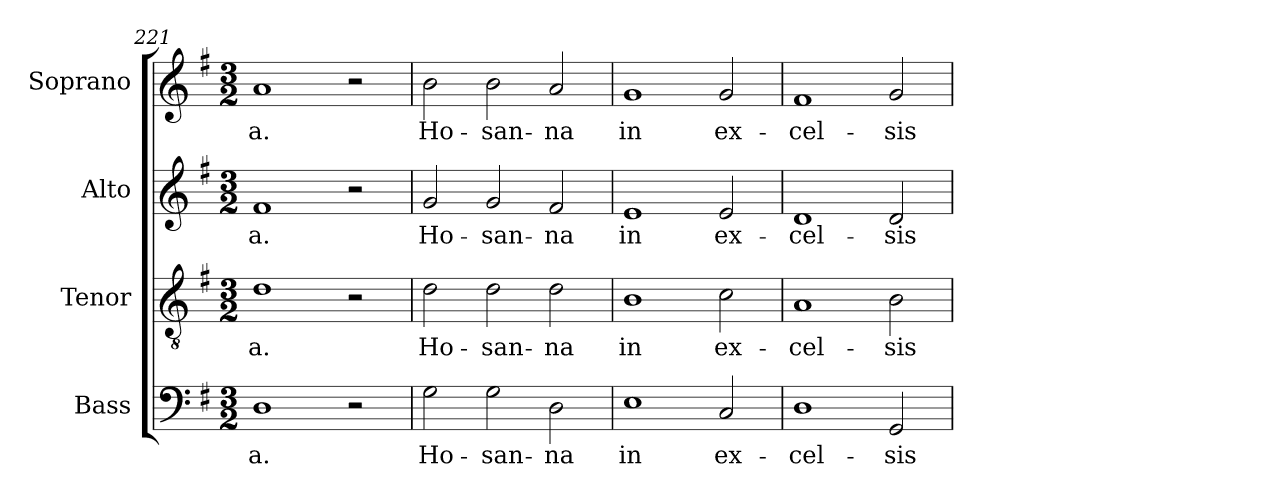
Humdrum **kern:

**kern	**text	**kern	**text	**kern	**text	**kern	**text
*part4	*part4	*part3	*part3	*part2	*part2	*part1	*part1
*staff4	*staff4	*staff3	*staff3	*staff2	*staff2	*staff1	*staff1
*I"Bass	*	*I"Tenor	*	*I"Alto	*	*I"Soprano	*
*I'B.	*	*I'T.	*	*I'A.	*	*I'S.	*
*clefF4	*	*clefGv2	*	*clefG2	*	*clefG2	*
*	*	*ITrd7c12	*	*	*	*	*
*k[f#]	*	*k[f#]	*	*k[f#]	*	*k[f#]	*
*G:	*	*G:	*	*G:	*	*G:	*
*M3/2	*	*M3/2	*	*M3/2	*	*M3/2	*
*MM240	*	*MM240	*	*MM240	*	*MM240	*
=221	=221	=221	=221	=221	=221	=221	=221
!	!LO:LY:b:color=#000000	!	!	!	!	!	!
!	!	!	!LO:LY:b:color=#000000	!	!	!	!
!	!	!	!	!	!LO:LY:b:color=#000000	!	!
!	!	!	!	!	!	!	!LO:LY:b:color=#000000
1Di	-a.	1Di	-a.	1f#i	-a.	1ai	-a.
2r	.	2r	.	2r	.	2r	.
!!LO:LB:g=z
=222	=222	=222	=222	=222	=222	=222	=222
!	!LO:LY:b:color=#000000	!	!	!	!	!	!
!	!	!	!LO:LY:b:color=#000000	!	!	!	!
!	!	!	!	!	!LO:LY:b:color=#000000	!	!
!	!	!	!	!	!	!	!LO:LY:b:color=#000000
2Gi\	Ho-	2Di\	Ho-	2gi/	Ho-	2bi\	Ho-
!	!LO:LY:b:color=#000000	!	!	!	!	!	!
!	!	!	!LO:LY:b:color=#000000	!	!	!	!
!	!	!	!	!	!LO:LY:b:color=#000000	!	!
!	!	!	!	!	!	!	!LO:LY:b:color=#000000
2Gi\	-san-	2Di\	-san-	2gi/	-san-	2bi\	-san-
!	!LO:LY:b:color=#000000	!	!	!	!	!	!
!	!	!	!LO:LY:b:color=#000000	!	!	!	!
!	!	!	!	!	!LO:LY:b:color=#000000	!	!
!	!	!	!	!	!	!	!LO:LY:b:color=#000000
2Di\	-na	2Di\	-na	2f#i/	-na	2ai/	-na
=223	=223	=223	=223	=223	=223	=223	=223
!	!LO:LY:b:color=#000000	!	!	!	!	!	!
!	!	!	!LO:LY:b:color=#000000	!	!	!	!
!	!	!	!	!	!LO:LY:b:color=#000000	!	!
!	!	!	!	!	!	!	!LO:LY:b:color=#000000
1Ei	in	1BBi	in	1ei	in	1gi	in
!	!LO:LY:b:color=#000000	!	!	!	!	!	!
!	!	!	!LO:LY:b:color=#000000	!	!	!	!
!	!	!	!	!	!LO:LY:b:color=#000000	!	!
!	!	!	!	!	!	!	!LO:LY:b:color=#000000
2Ci/	ex-	2Ci\	ex-	2ei/	ex-	2gi/	ex-
=224	=224	=224	=224	=224	=224	=224	=224
!	!LO:LY:b:color=#000000	!	!	!	!	!	!
!	!	!	!LO:LY:b:color=#000000	!	!	!	!
!	!	!	!	!	!LO:LY:b:color=#000000	!	!
!	!	!	!	!	!	!	!LO:LY:b:color=#000000
1Di	-cel-	1AAi	-cel-	1di	-cel-	1f#i	-cel-
!	!LO:LY:b:color=#000000	!	!	!	!	!	!
!	!	!	!LO:LY:b:color=#000000	!	!	!	!
!	!	!	!	!	!LO:LY:b:color=#000000	!	!
!	!	!	!	!	!	!	!LO:LY:b:color=#000000
2GGi/	-sis	2BBi\	-sis	2di/	-sis	2gi/	-sis
=	=	=	=	=	=	=	=
*-	*-	*-	*-	*-	*-	*-	*-
